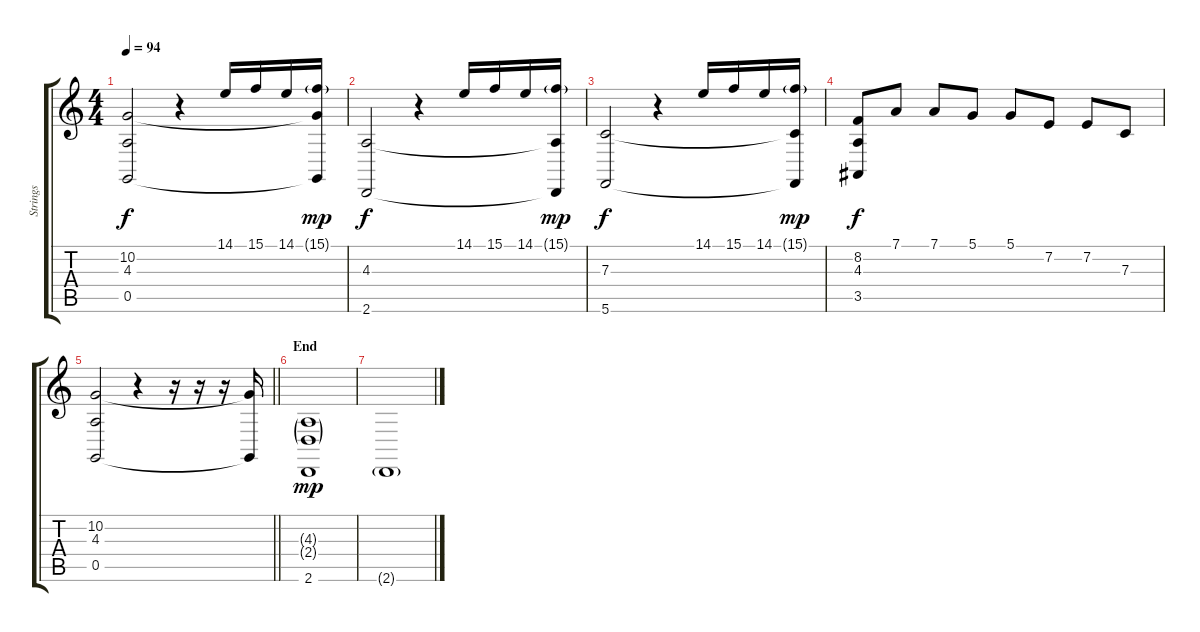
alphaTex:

\track ("Strings" "Strings") {instrument stringensemble1}
\staff {score tabs}
\tuning (D4 A3 F3 C3 G2 C2) {hide}
\ts (4 4)
\tempo 94
\clef g2
\ks c
(10.2 4.3 0.5).2{dy f} r.4 14.1.16 15.1.16 14.1.16 (15.1{g} 10.2{t} 0.5{t}).16{dy mp} |
(4.3 2.6).2{dy f} r.4 14.1.16 15.1.16 14.1.16 (15.1{g} 4.3{t} 2.6{t}).16{dy mp} |
(7.3 5.6).2{dy f} r.4 14.1.16 15.1.16 14.1.16 (15.1{g} 7.3{t} 5.6{t}).16{dy mp} |
(8.2 4.3 3.5).8{dy f} 7.1.8 7.1.8 5.1.8 5.1.8 7.2.8 7.2.8 7.3.8 |
\barLineRight lightlight
(10.2 4.3 0.5).2 r.4 r.16 r.16 r.16 (10.2{t} 0.5{t}).16 |
\section ("" "End")
(4.3{g} 2.4{g} 2.6).1{dy mp} |
2.6{g}.1
